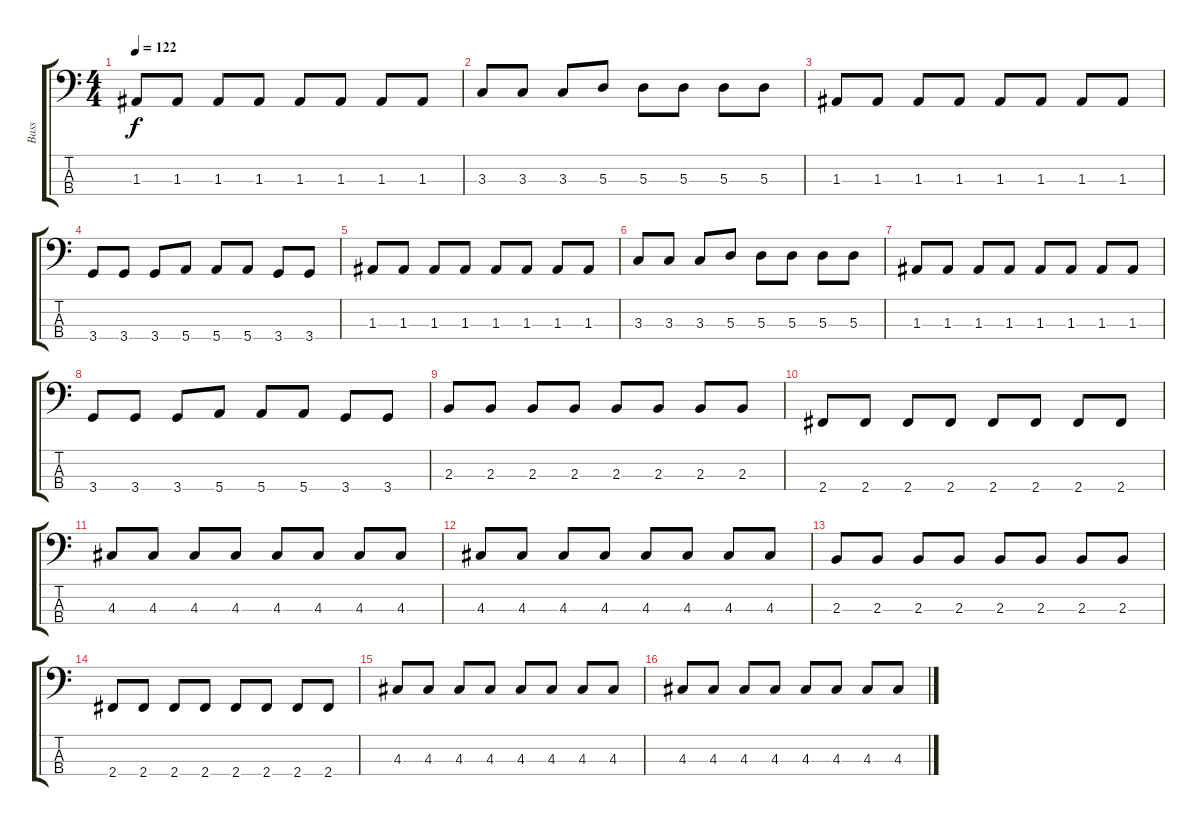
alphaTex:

\track ("Bass" "Bass") {instrument slapbass1}
\staff {score tabs}
\tuning (G2 D2 A1 E1) {hide}
\ts (4 4)
\tempo 122
\clef f4
\ks c
1.3.8{dy f} 1.3.8 1.3.8 1.3.8 1.3.8 1.3.8 1.3.8 1.3.8 |
3.3.8 3.3.8 3.3.8 5.3.8 5.3.8 5.3.8 5.3.8 5.3.8 |
1.3.8 1.3.8 1.3.8 1.3.8 1.3.8 1.3.8 1.3.8 1.3.8 |
3.4.8 3.4.8 3.4.8 5.4.8 5.4.8 5.4.8 3.4.8 3.4.8 |
1.3.8 1.3.8 1.3.8 1.3.8 1.3.8 1.3.8 1.3.8 1.3.8 |
3.3.8 3.3.8 3.3.8 5.3.8 5.3.8 5.3.8 5.3.8 5.3.8 |
1.3.8 1.3.8 1.3.8 1.3.8 1.3.8 1.3.8 1.3.8 1.3.8 |
3.4.8 3.4.8 3.4.8 5.4.8 5.4.8 5.4.8 3.4.8 3.4.8 |
2.3.8 2.3.8 2.3.8 2.3.8 2.3.8 2.3.8 2.3.8 2.3.8 |
2.4.8 2.4.8 2.4.8 2.4.8 2.4.8 2.4.8 2.4.8 2.4.8 |
4.3.8 4.3.8 4.3.8 4.3.8 4.3.8 4.3.8 4.3.8 4.3.8 |
4.3.8 4.3.8 4.3.8 4.3.8 4.3.8 4.3.8 4.3.8 4.3.8 |
2.3.8 2.3.8 2.3.8 2.3.8 2.3.8 2.3.8 2.3.8 2.3.8 |
2.4.8 2.4.8 2.4.8 2.4.8 2.4.8 2.4.8 2.4.8 2.4.8 |
4.3.8 4.3.8 4.3.8 4.3.8 4.3.8 4.3.8 4.3.8 4.3.8 |
4.3.8 4.3.8 4.3.8 4.3.8 4.3.8 4.3.8 4.3.8 4.3.8
